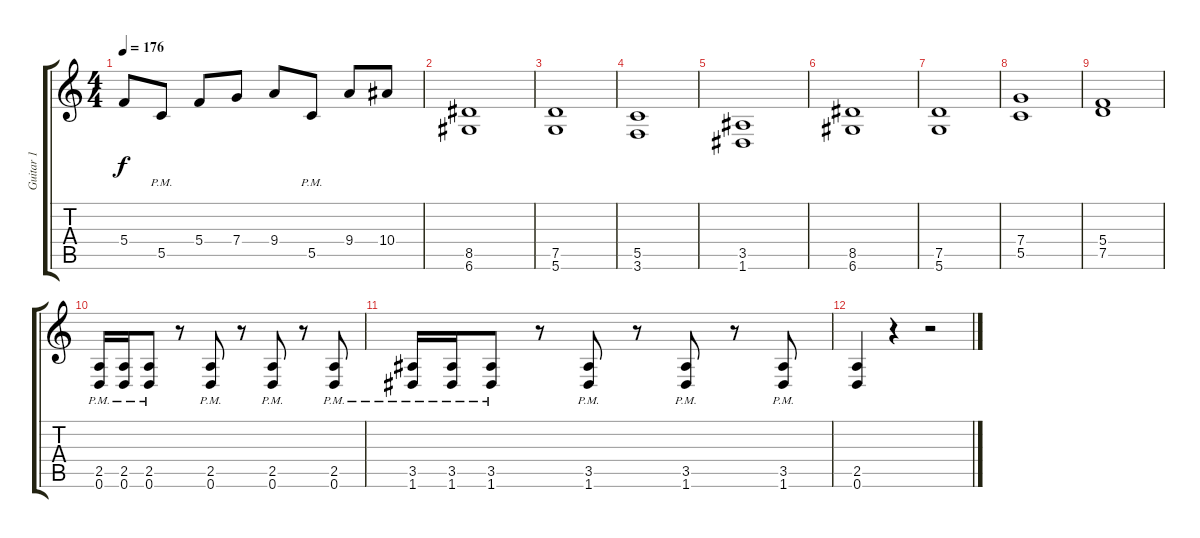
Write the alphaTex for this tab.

\track ("Guitar 1" "Guitar 1") {instrument distortionguitar}
\staff {score tabs}
\tuning (D4 A3 F3 C3 G2 D2) {hide}
\ts (4 4)
\tempo 176
\clef g2
\ks c
5.4.8{dy f} 5.5{pm}.8 5.4.8 7.4.8 9.4.8 5.5{pm}.8 9.4.8 10.4.8 |
(8.5 6.6).1 |
(7.5 5.6).1 |
(5.5 3.6).1 |
(3.5 1.6).1 |
(8.5 6.6).1 |
(7.5 5.6).1 |
(7.4 5.5).1 |
(5.4 7.5).1 |
(2.5{pm} 0.6{pm}).16 (2.5{pm} 0.6{pm}).16 (2.5{pm} 0.6{pm}).8 r.8 (2.5{pm} 0.6{pm}).8 r.8 (2.5{pm} 0.6{pm}).8 r.8 (2.5{pm} 0.6{pm}).8 |
(3.5{pm} 1.6{pm}).16 (3.5{pm} 1.6{pm}).16 (3.5{pm} 1.6{pm}).8 r.8 (3.5{pm} 1.6{pm}).8 r.8 (3.5{pm} 1.6{pm}).8 r.8 (3.5{pm} 1.6{pm}).8 |
(2.5 0.6).4 r.4 r.2
